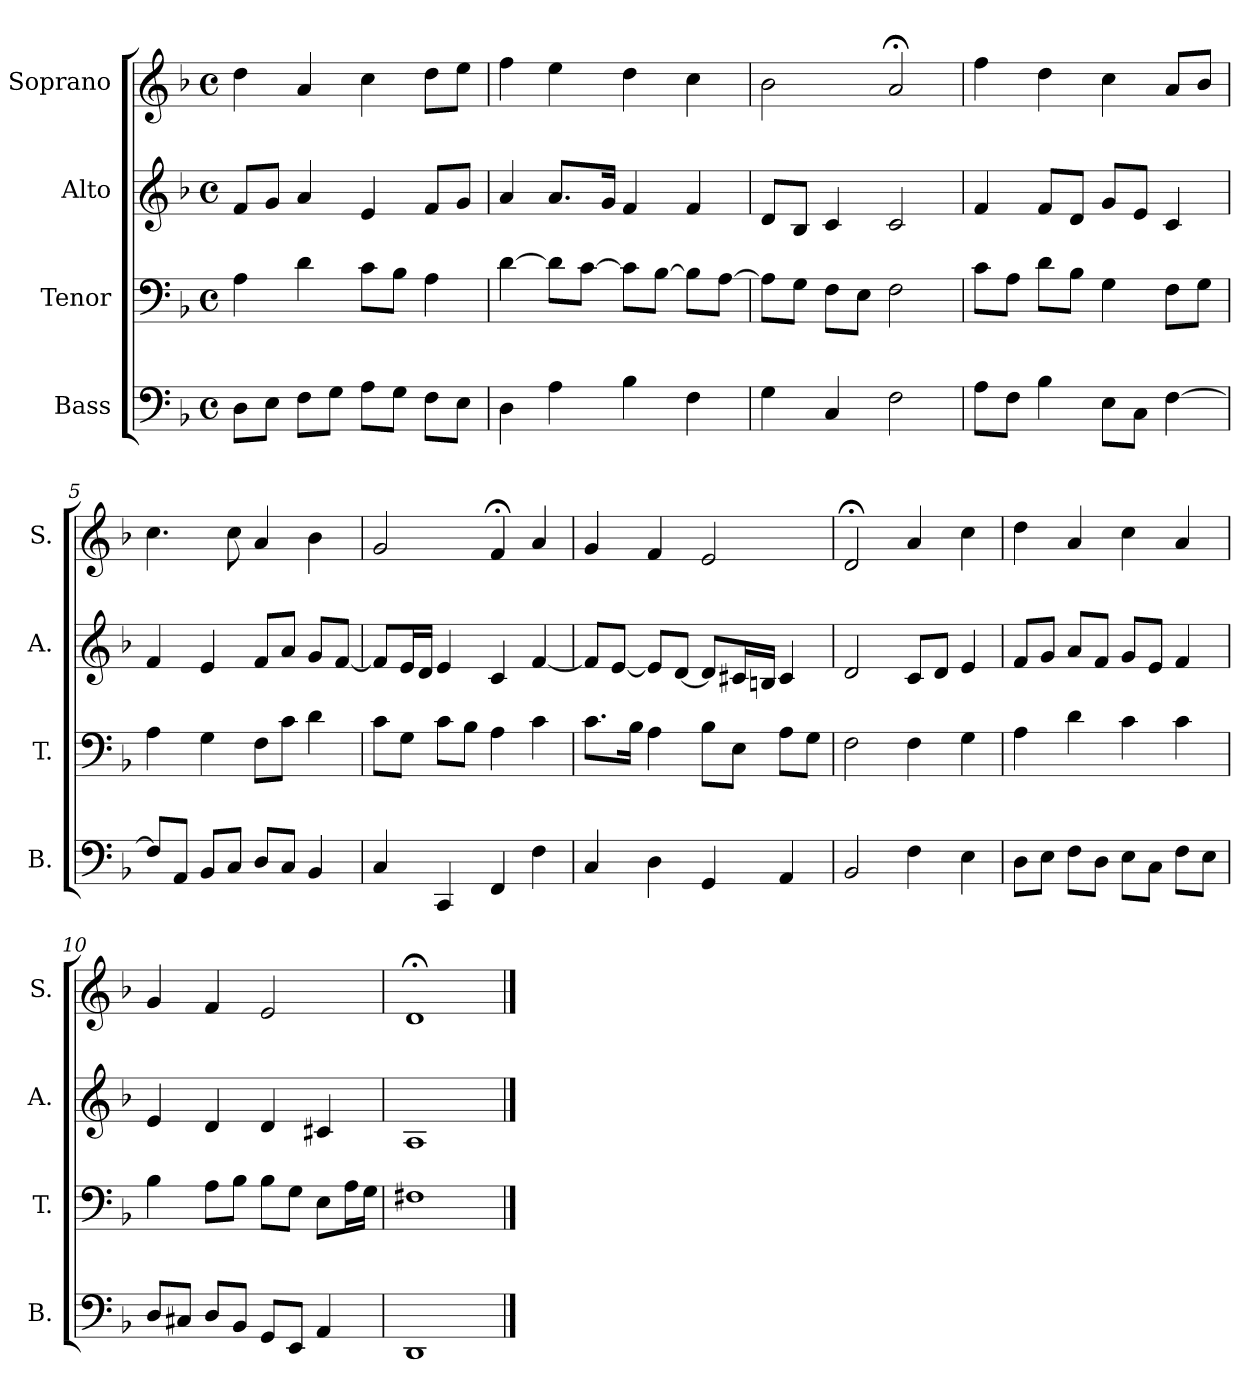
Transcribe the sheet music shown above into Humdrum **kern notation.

**kern	**kern	**kern	**kern
*part4	*part3	*part2	*part1
*staff4	*staff3	*staff2	*staff1
*I"Bass	*I"Tenor	*I"Alto	*I"Soprano
*I'B.	*I'T.	*I'A.	*I'S.
*clefF4	*clefF4	*clefG2	*clefG2
*k[b-]	*k[b-]	*k[b-]	*k[b-]
*d:	*d:	*d:	*d:
*M4/4	*M4/4	*M4/4	*M4/4
*met(c)	*met(c)	*met(c)	*met(c)
=1	=1	=1	=1
8D\L	4A\	8f/L	4dd\
8E\J	.	8g/J	.
8F\L	4d\	4a/	4a/
8G\J	.	.	.
8A\L	8c\L	4e/	4cc\
8G\J	8B-\J	.	.
8F\L	4A\	8f/L	8dd\L
8E\J	.	8g/J	8ee\J
=2	=2	=2	=2
4D\	[4d\	4a/	4ff\
4A\	8d\L]	8.a/L	4ee\
.	[8c\J	.	.
.	.	16g/Jk	.
4B-\	8c\L]	4f/	4dd\
.	[8B-\J	.	.
4F\	8B-\L]	4f/	4cc\
.	[8A\J	.	.
=3	=3	=3	=3
4G\	8A\L]	8d/L	2b-\
.	8G\J	8B-/J	.
4C/	8F\L	4c/	.
.	8E\J	.	.
2F\	2F\	2c/	2a;</
=4	=4	=4	=4
8A\L	8c\L	4f/	4ff\
8F\J	8A\J	.	.
4B-\	8d\L	8f/L	4dd\
.	8B-\J	8d/J	.
8E\L	4G\	8g/L	4cc\
8C\J	.	8e/J	.
[4F\	8F\L	4c/	8a/L
.	8G\J	.	8b-/J
!!LO:LB:g=z
=5	=5	=5	=5
8F/L]	4A\	4f/	4.cc\
8AA/J	.	.	.
8BB-/L	4G\	4e/	.
8C/J	.	.	8cc\
8D/L	8F\L	8f/L	4a/
8C/J	8c\J	8a/J	.
4BB-/	4d\	8g/L	4b-\
.	.	[8f/J	.
=6	=6	=6	=6
4C/	8c\L	8f/L]	2g/
.	8G\J	16e/L	.
.	.	16d/JJ	.
4CC/	8c\L	4e/	.
.	8B-\J	.	.
4FF/	4A\	4c/	4f;</
4F\	4c\	[4f/	4a/
=7	=7	=7	=7
4C/	8.c\L	8f/L]	4g/
.	.	[8e/J	.
.	16B-\Jk	.	.
4D\	4A\	8e/L]	4f/
.	.	[8d/J	.
4GG/	8B-\L	8d/L]	2e/
.	8E\J	16c#X/L	.
.	.	16Bn/JJ	.
4AA/	8A\L	4c#/	.
.	8G\J	.	.
!!LO:LB:g=z
=8	=8	=8	=8
2BB-/	2F\	2d/	2d;</
4F\	4F\	8c/L	4a/
.	.	8d/J	.
4E\	4G\	4e/	4cc\
=9	=9	=9	=9
8D\L	4A\	8f/L	4dd\
8E\J	.	8g/J	.
8F\L	4d\	8a/L	4a/
8D\J	.	8f/J	.
8E\L	4c\	8g/L	4cc\
8C\J	.	8e/J	.
8F\L	4c\	4f/	4a/
8E\J	.	.	.
=10	=10	=10	=10
8D/L	4B-\	4e/	4g/
8C#X/J	.	.	.
8D/L	8A\L	4d/	4f/
8BB-/J	8B-\J	.	.
8GG/L	8B-\L	4d/	2e/
8EE/J	8G\J	.	.
4AA/	8E\L	4c#X/	.
.	16A\L	.	.
.	16G\JJ	.	.
=11	=11	=11	=11
1DD	1F#X	1A	1d;<
==	==	==	==
*-	*-	*-	*-
